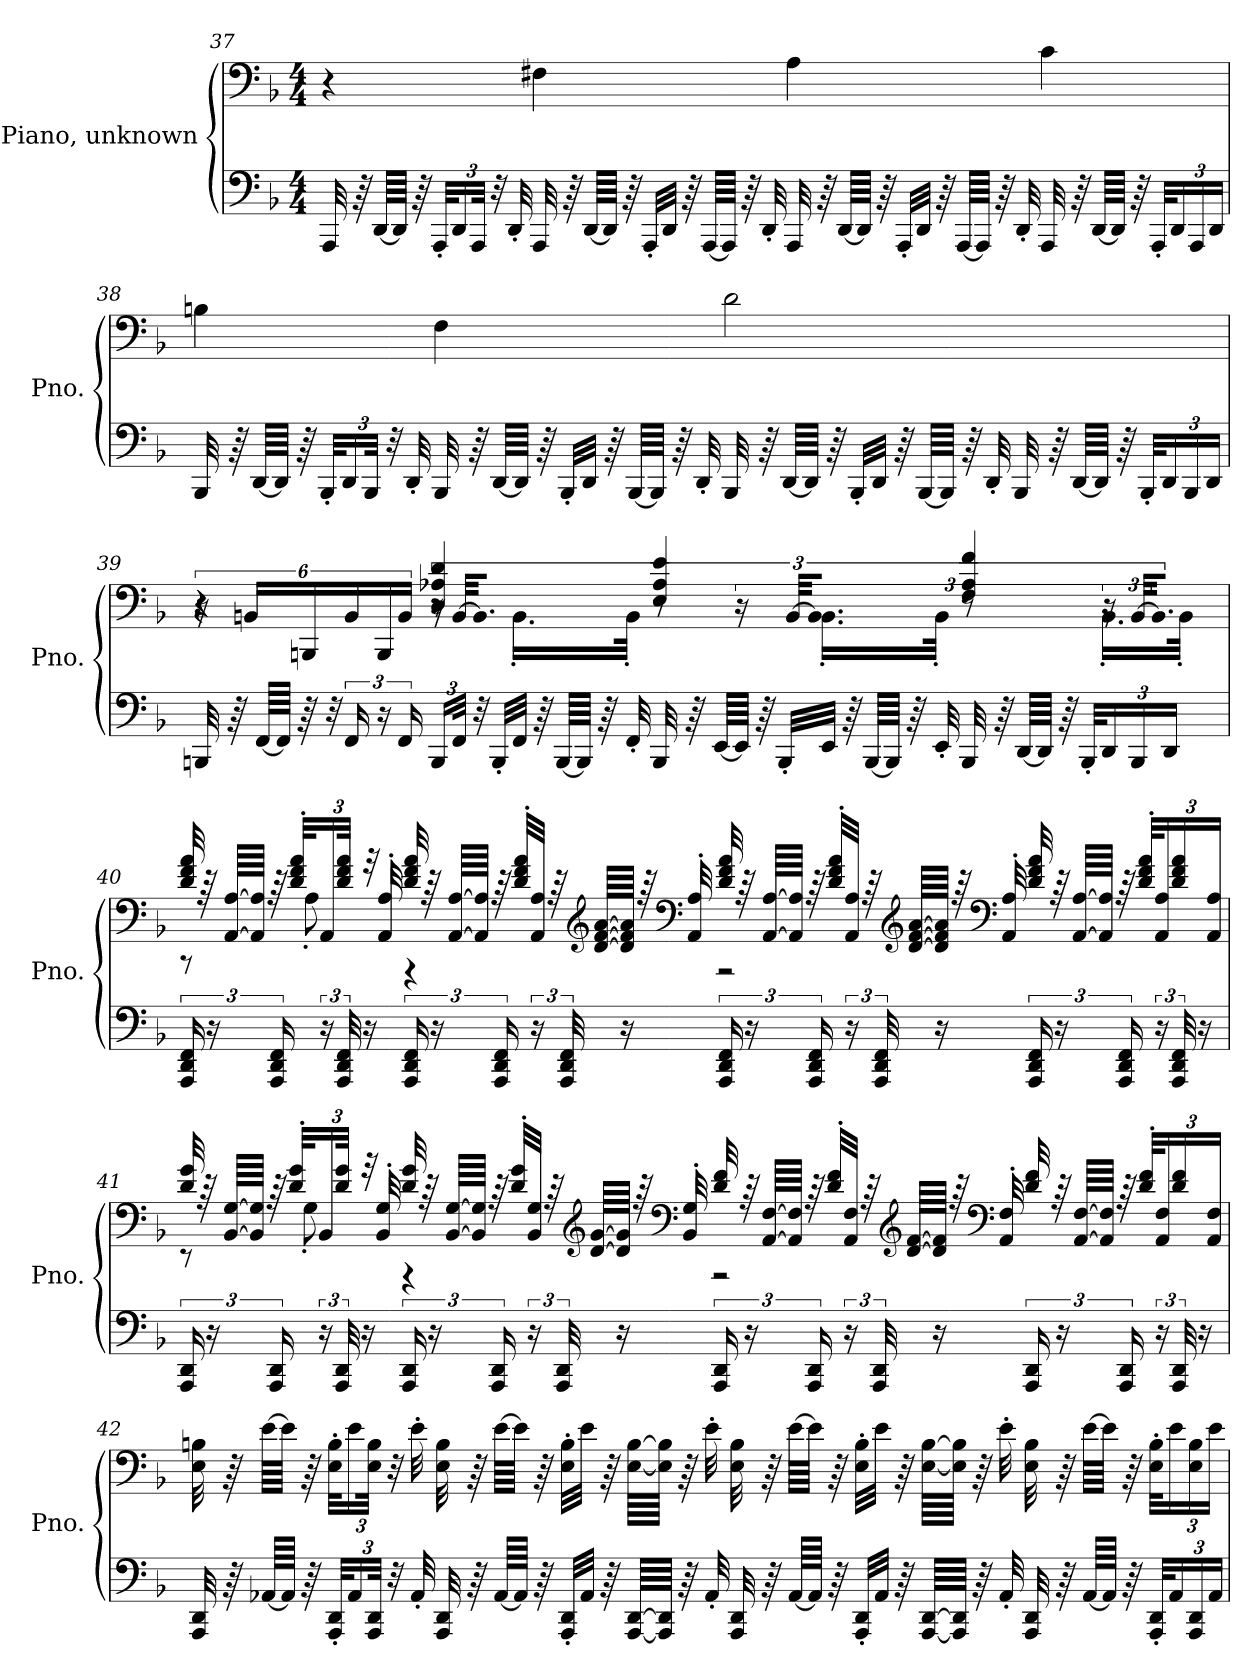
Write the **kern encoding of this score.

**kern	**kern
*part1	*part1
*staff2	*staff1
*I"Piano, unknown	*
*I'Pno.	*
!!LO:PB:g=z
*clefF4	*clefF4
*k[b-]	*k[b-]
*M4/4	*M4/4
=37	=37
32AAA/	4r
64r	.
[64DD/LLLL	.
64DD/JJJJ]	.
64r	.
32AAA'/KLL	.
*Xbrackettup	*
24DD/	.
48AAA/JJk	.
32r	.
32DD'/	.
32AAA/	4F#X\
64r	.
[64DD/LLLL	.
64DD/JJJJ]	.
64r	.
32AAA'/LLL	.
32DD/JJJ	.
64r	.
[64AAA/LLLL	.
64AAA/JJJJ]	.
64r	.
32DD'/	.
32AAA/	4A\
64r	.
[64DD/LLLL	.
64DD/JJJJ]	.
64r	.
32AAA'/LLL	.
32DD/JJJ	.
64r	.
[64AAA/LLLL	.
64AAA/JJJJ]	.
64r	.
32DD'/	.
32AAA/	4c\
64r	.
[64DD/LLLL	.
64DD/JJJJ]	.
64r	.
32AAA'/KLL	.
24DD/	.
24AAA/	.
24DD/JJ	.
!!LO:LB:g=z
=38	=38
32BBB-/	4Bn\
64r	.
[64DD/LLLL	.
64DD/JJJJ]	.
64r	.
32BBB-'/KLL	.
24DD/	.
48BBB-/JJk	.
32r	.
32DD'/	.
32BBB-/	4F\
64r	.
[64DD/LLLL	.
64DD/JJJJ]	.
64r	.
32BBB-'/LLL	.
32DD/JJJ	.
64r	.
[64BBB-/LLLL	.
64BBB-/JJJJ]	.
64r	.
32DD'/	.
32BBB-/	2d\
64r	.
[64DD/LLLL	.
64DD/JJJJ]	.
64r	.
32BBB-'/LLL	.
32DD/JJJ	.
64r	.
[64BBB-/LLLL	.
64BBB-/JJJJ]	.
64r	.
32DD'/	.
32BBB-/	.
64r	.
[64DD/LLLL	.
64DD/JJJJ]	.
64r	.
32BBB-'/KLL	.
24DD/	.
24BBB-/	.
24DD/JJ	.
!!LO:LB:g=z
=39	=39
*	*^
*	*	*^
32BBBn/	4r	4r	24r
64r	.	.	.
.	.	.	24BBn/LL
[64FF/LLLL	.	.	.
64FF/JJJJ]	.	.	.
64r	.	.	.
.	.	.	24BBBn/
32r	.	.	.
*brackettup	*	*	*Xbrackettup
24FF/	.	.	24BB/
24r	.	.	24BBB/
24FF/	.	.	24BB/JJ
*Xbrackettup	*	*	*brackettup
24BBB/LL	4D/ 4A-X/ 4d/	8r	24r
48FF/JJk	.	.	[48BB/KKL
32r	.	.	8.BB/J]
32BBB'/LLL	.	.	.
32FF/JJJ	.	16.BB'\LL	.
64r	.	.	.
[64BBB/LLLL	.	.	.
64BBB/JJJJ]	.	.	.
64r	.	.	.
32FF'/	.	32BB'\JJk	.
32BBB/	4E/ 4A-/ 4e/	8r	24r
64r	.	.	.
.	.	.	[48BB/KKL
[64EE/LLLL	.	.	.
64EE/JJJJ]	.	.	8.BB/J]
64r	.	.	.
32BBB'/LLL	.	.	.
32EE/JJJ	.	16.BB'\LL	.
64r	.	.	.
[64BBB/LLLL	.	.	.
64BBB/JJJJ]	.	.	.
64r	.	.	.
32EE'/	.	32BB'\JJk	.
32BBB/	4F/ 4A-/ 4f/	8r	24r
64r	.	.	.
.	.	.	[48BB/KKL
[64DD/LLLL	.	.	.
64DD/JJJJ]	.	.	8.BB/J]
64r	.	.	.
32BBB'/KLL	.	.	.
24DD/	.	16.BB'\LL	.
24BBB/	.	.	.
24DD/JJ	.	.	.
.	.	32BB'\JJk	.
*	*v	*v	*v
!!LO:LB:g=z
=40	=40
*brackettup	*
*	*^
24AAA/ 24DD/ 24FF/	32d/ 32f/ 32a/	8r
.	64r	.
24r	.	.
.	[64AA/ [64A/LLLL	.
.	64AA/] 64A/]JJJJ	.
.	64r	.
24AAA/ 24DD/ 24FF/	.	.
.	32d/' 32f/' 32a/'KLL	.
*	*Xbrackettup	*
24r	24AA/	8A'\
48AAA/ 48DD/ 48FF/	48d/ 48f/ 48a/JJk	.
16r	32r	.
.	32AA/' 32A/'	.
24AAA/ 24DD/ 24FF/	32d/ 32f/ 32a/	4r
.	64r	.
24r	.	.
.	[64AA/ [64A/LLLL	.
.	64AA/] 64A/]JJJJ	.
.	64r	.
24AAA/ 24DD/ 24FF/	.	.
.	32d/' 32f/' 32a/'LLL	.
24r	32AA/ 32A/JJJ	.
.	64r	.
48AAA/ 48DD/ 48FF/	.	.
*	*clefG2	*
.	[64d/ [64f/ [64a/LLLL	.
16r	64d/] 64f/] 64a/]JJJJ	.
.	64r	.
*	*clefF4	*
.	32AA/' 32A/'	.
24AAA/ 24DD/ 24FF/	32d/ 32f/ 32a/	2r
.	64r	.
24r	.	.
.	[64AA/ [64A/LLLL	.
.	64AA/] 64A/]JJJJ	.
.	64r	.
24AAA/ 24DD/ 24FF/	.	.
.	32d/' 32f/' 32a/'LLL	.
24r	32AA/ 32A/JJJ	.
.	64r	.
48AAA/ 48DD/ 48FF/	.	.
*	*clefG2	*
.	[64d/ [64f/ [64a/LLLL	.
16r	64d/] 64f/] 64a/]JJJJ	.
.	64r	.
*	*clefF4	*
.	32AA/' 32A/'	.
24AAA/ 24DD/ 24FF/	32d/ 32f/ 32a/	.
.	64r	.
24r	.	.
.	[64AA/ [64A/LLLL	.
.	64AA/] 64A/]JJJJ	.
.	64r	.
24AAA/ 24DD/ 24FF/	.	.
.	32d/' 32f/' 32a/'KLL	.
24r	24AA/ 24A/	.
48AAA/ 48DD/ 48FF/	24d/ 24f/ 24a/	.
16r	.	.
.	24AA/ 24A/JJ	.
!!LO:LB:g=z	!!
=41	=41	=41
24AAA/ 24DD/	32d/ 32g/	8r
.	64r	.
24r	.	.
.	[64BB-/ [64G/LLLL	.
.	64BB-/] 64G/]JJJJ	.
.	64r	.
24AAA/ 24DD/	.	.
.	32d/' 32g/'KLL	.
24r	24BB-/	8G'\
48AAA/ 48DD/	48d/ 48g/JJk	.
16r	32r	.
.	32BB-/' 32G/'	.
24AAA/ 24DD/	32d/ 32g/	4r
.	64r	.
24r	.	.
.	[64BB-/ [64G/LLLL	.
.	64BB-/] 64G/]JJJJ	.
.	64r	.
24AAA/ 24DD/	.	.
.	32d/' 32g/'LLL	.
24r	32BB-/ 32G/JJJ	.
.	64r	.
48AAA/ 48DD/	.	.
*	*clefG2	*
.	[64d/ [64g/LLLL	.
16r	64d/] 64g/]JJJJ	.
.	64r	.
*	*clefF4	*
.	32BB-/' 32G/'	.
24AAA/ 24DD/	32d/ 32f/	2r
.	64r	.
24r	.	.
.	[64AA/ [64F/LLLL	.
.	64AA/] 64F/]JJJJ	.
.	64r	.
24AAA/ 24DD/	.	.
.	32d/' 32f/'LLL	.
24r	32AA/ 32F/JJJ	.
.	64r	.
48AAA/ 48DD/	.	.
*	*clefG2	*
.	[64d/ [64f/LLLL	.
16r	64d/] 64f/]JJJJ	.
.	64r	.
*	*clefF4	*
.	32AA/' 32F/'	.
24AAA/ 24DD/	32d/ 32f/	.
.	64r	.
24r	.	.
.	[64AA/ [64F/LLLL	.
.	64AA/] 64F/]JJJJ	.
.	64r	.
24AAA/ 24DD/	.	.
.	32d/' 32f/'KLL	.
24r	24AA/ 24F/	.
48AAA/ 48DD/	24d/ 24f/	.
16r	.	.
.	24AA/ 24F/JJ	.
*	*v	*v
!!LO:LB:g=z
=42	=42
32AAA/ 32DD/	32E\ 32Bn\
64r	64r
[64AA-X/LLLL	[64e\LLLL
64AA-/JJJJ]	64e\JJJJ]
64r	64r
32AAA/' 32DD/'KLL	32E\' 32B\'KLL
*Xbrackettup	*
24AA-/	24e\
48AAA/ 48DD/JJk	48E\ 48B\JJk
32r	32r
32AA-'/	32e'\
32AAA/ 32DD/	32E\ 32B\
64r	64r
[64AA-/LLLL	[64e\LLLL
64AA-/JJJJ]	64e\JJJJ]
64r	64r
32AAA/' 32DD/'LLL	32E\' 32B\'LLL
32AA-/JJJ	32e\JJJ
64r	64r
[64AAA/ [64DD/LLLL	[64E\ [64B\LLLL
64AAA/] 64DD/]JJJJ	64E\] 64B\]JJJJ
64r	64r
32AA-'/	32e'\
32AAA/ 32DD/	32E\ 32B\
64r	64r
[64AA-/LLLL	[64e\LLLL
64AA-/JJJJ]	64e\JJJJ]
64r	64r
32AAA/' 32DD/'LLL	32E\' 32B\'LLL
32AA-/JJJ	32e\JJJ
64r	64r
[64AAA/ [64DD/LLLL	[64E\ [64B\LLLL
64AAA/] 64DD/]JJJJ	64E\] 64B\]JJJJ
64r	64r
32AA-'/	32e'\
32AAA/ 32DD/	32E\ 32B\
64r	64r
[64AA-/LLLL	[64e\LLLL
64AA-/JJJJ]	64e\JJJJ]
64r	64r
32AAA/' 32DD/'KLL	32E\' 32B\'KLL
24AA-/	24e\
24AAA/ 24DD/	24E\ 24B\
24AA-/JJ	24e\JJ
=	=
*-	*-
